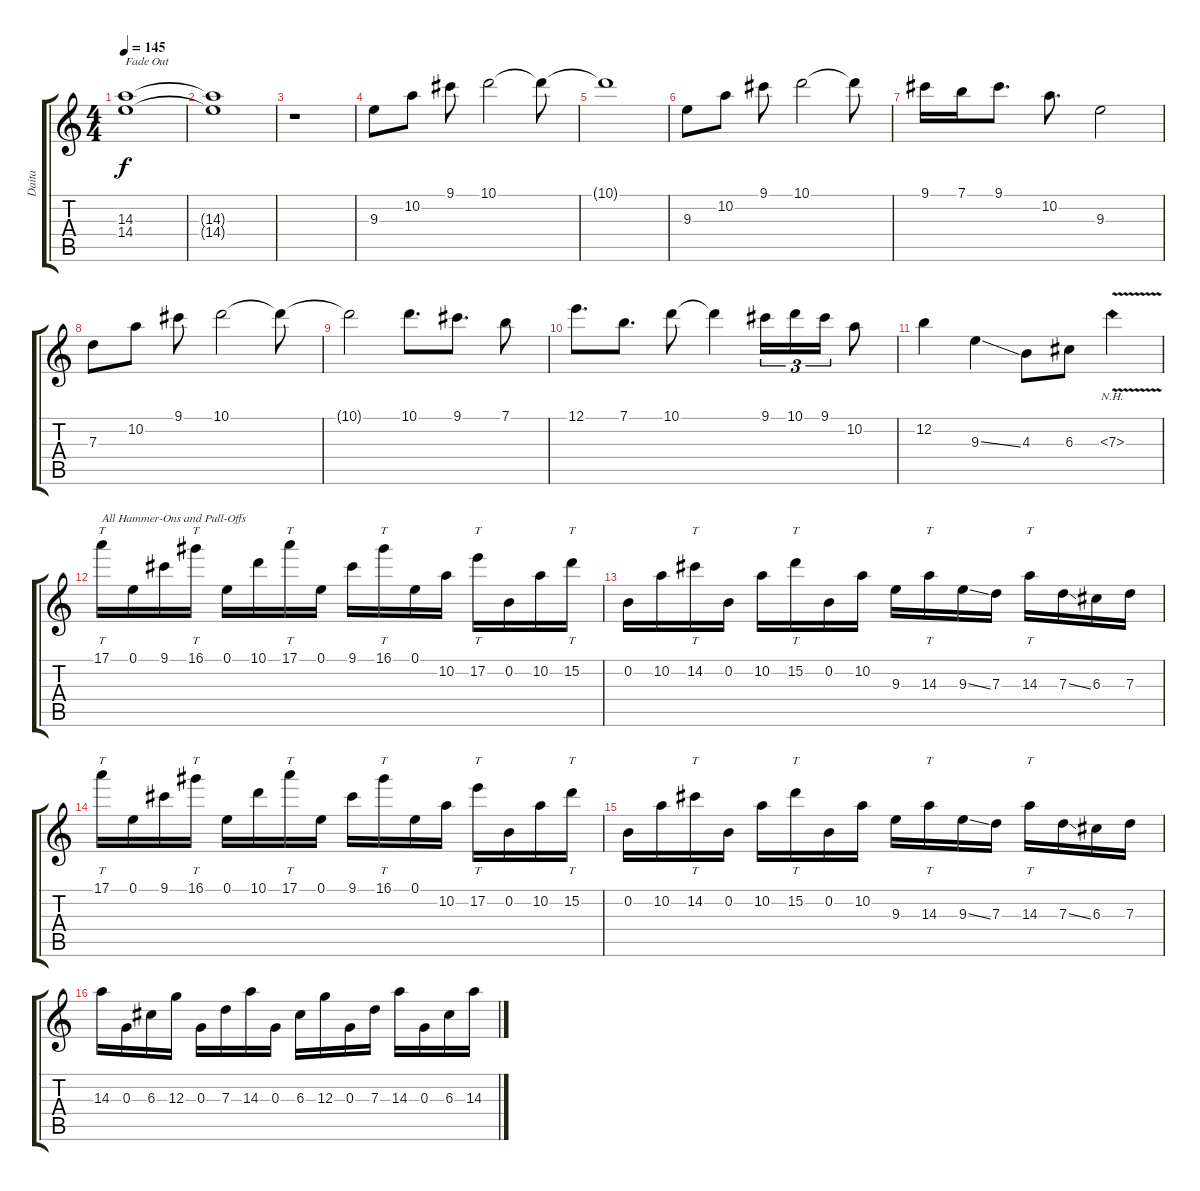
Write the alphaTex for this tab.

\track ("Daita" "Daita") {instrument distortionguitar}
\staff {score tabs}
\tuning (E4 B3 G3 D3 A2 E2) {hide}
\ts (4 4)
\tempo 145
\clef g2
\ks c
(14.3{t} 14.4{t}).1{txt "Fade Out" dy f} |
(14.3{t} 14.4{t}).1 |
r.1 |
9.3.8 10.2.8 9.1.8 10.1.2 10.1{t}.8 |
10.1{t}.1 |
9.3.8 10.2.8 9.1.8 10.1.2 10.1{t}.8 |
9.1.16 7.1.16 9.1.8{d} 10.2.8{d} 9.3.2 |
7.3.8 10.2.8 9.1.8 10.1.2 10.1{t}.8 |
10.1{t}.2 10.1.8{d} 9.1.8{d} 7.1.8 |
12.1.8{d} 7.1.8{d} 10.1.8 10.1{t}.4 9.1.16{tu (3 2)} 10.1.16{tu (3 2)} 9.1.16{tu (3 2)} 10.2.8 |
12.2.4 9.3{ss}.4 4.3.8 6.3.8 7.3{nh v}.4 |
17.1.16{tt txt "All Hammer-Ons and Pull-Offs"} 0.1.16 9.1.16 16.1.16{tt} 0.1.16 10.1.16 17.1.16{tt} 0.1.16 9.1.16 16.1.16{tt} 0.1.16 10.2.16 17.2.16{tt} 0.2.16 10.2.16 15.2.16{tt} |
0.2.16 10.2.16 14.2.16{tt} 0.2.16 10.2.16 15.2.16{tt} 0.2.16 10.2.16 9.3.16 14.3.16{tt} 9.3{ss}.16 7.3.16 14.3.16{tt} 7.3{ss}.16 6.3.16 7.3.16 |
17.1.16{tt} 0.1.16 9.1.16 16.1.16{tt} 0.1.16 10.1.16 17.1.16{tt} 0.1.16 9.1.16 16.1.16{tt} 0.1.16 10.2.16 17.2.16{tt} 0.2.16 10.2.16 15.2.16{tt} |
0.2.16 10.2.16 14.2.16{tt} 0.2.16 10.2.16 15.2.16{tt} 0.2.16 10.2.16 9.3.16 14.3.16{tt} 9.3{ss}.16 7.3.16 14.3.16{tt} 7.3{ss}.16 6.3.16 7.3.16 |
14.3.16 0.3.16 6.3.16 12.3.16 0.3.16 7.3.16 14.3.16 0.3.16 6.3.16 12.3.16 0.3.16 7.3.16 14.3.16 0.3.16 6.3.16 14.3.16
